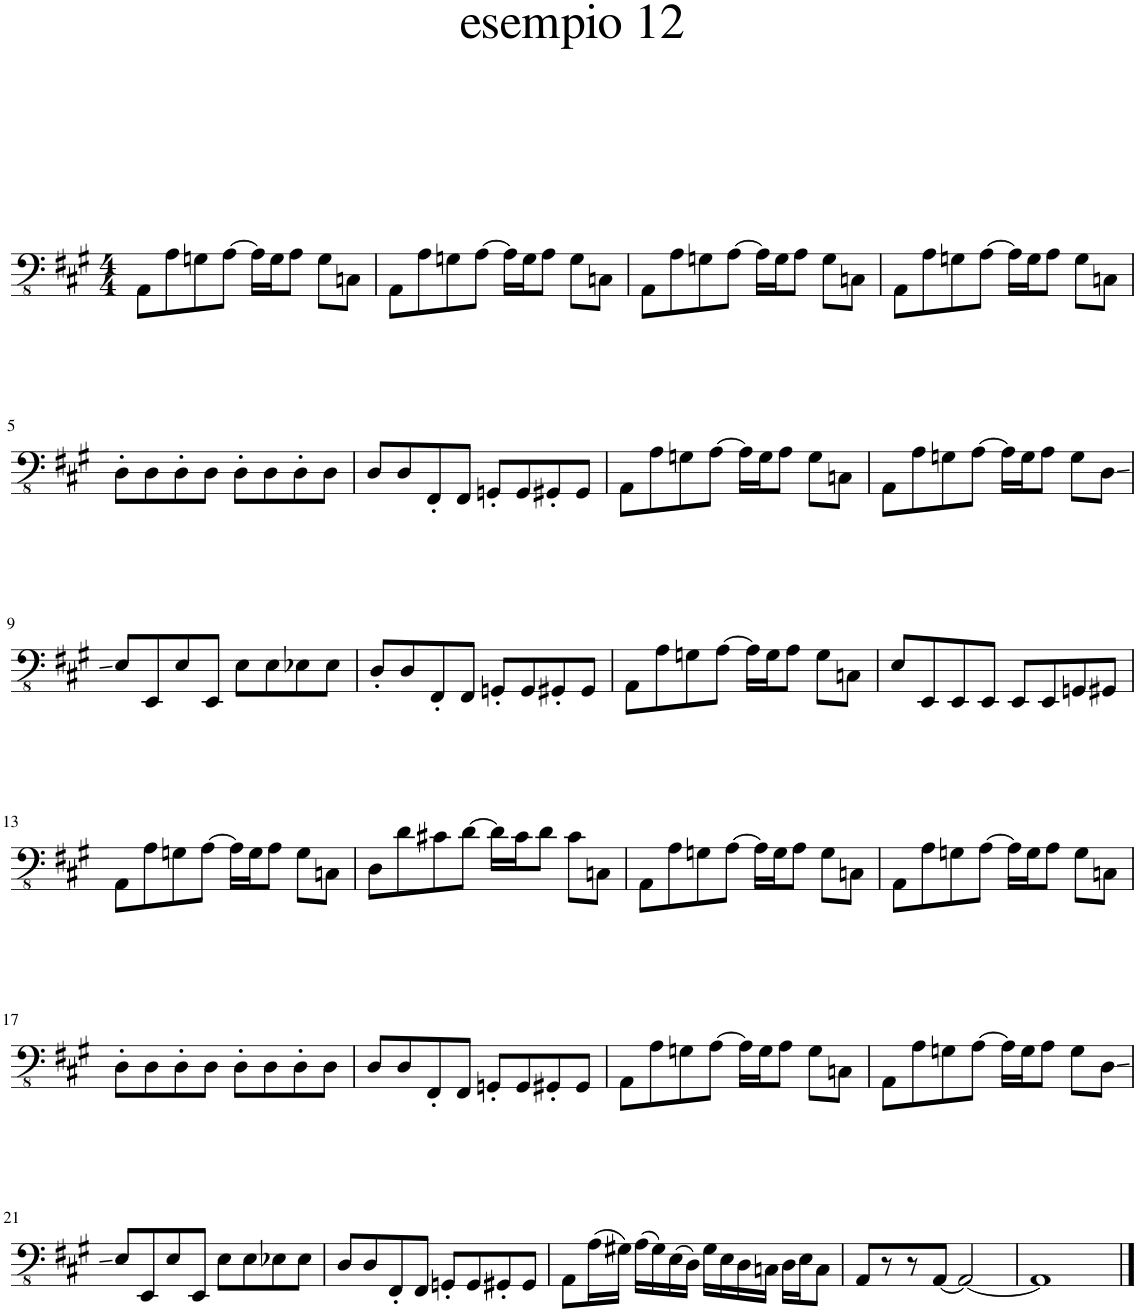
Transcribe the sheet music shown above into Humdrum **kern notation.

**kern
*part1
*staff1
*I"Basso elettrico
*I'B. el.
*clefFv4
*k[f#c#g#]
*M4/4
=1
8AAA\L
8AA\
8GGn\
[8AA\J
16AA\LL]
16GG\J
8AA\J
8GG\L
8CCn\J
=2
8AAA\L
8AA\
8GGn\
[8AA\J
16AA\LL]
16GG\J
8AA\J
8GG\L
8CCn\J
=3
8AAA\L
8AA\
8GGn\
[8AA\J
16AA\LL]
16GG\J
8AA\J
8GG\L
8CCn\J
=4
8AAA\L
8AA\
8GGn\
[8AA\J
16AA\LL]
16GG\J
8AA\J
8GG\L
8CCn\J
!!LO:LB:g=z
=5
8DD'\L
8DD\
8DD'\
8DD\J
8DD'\L
8DD\
8DD'\
8DD\J
=6
8DD/L
8DD/
8FFF#'/
8FFF#/J
8GGGn'/L
8GGG/
8GGG#X'/
8GGG#/J
=7
8AAA\L
8AA\
8GGn\
[8AA\J
16AA\LL]
16GG\J
8AA\J
8GG\L
8CCn\J
=8
8AAA\L
8AA\
8GGn\
[8AA\J
16AA\LL]
16GG\J
8AA\J
8GG\L
8DD\J
!!LO:LB:g=z
=9
8EE/L
8EEE/
8EE/
8EEE/J
8EE\L
8EE\
8EE-X\
8EE-\J
=10
8DD'/L
8DD/
8FFF#'/
8FFF#/J
8GGGn'/L
8GGG/
8GGG#X'/
8GGG#/J
=11
8AAA\L
8AA\
8GGn\
[8AA\J
16AA\LL]
16GG\J
8AA\J
8GG\L
8CCn\J
=12
8EE/L
8EEE/
8EEE/
8EEE/J
8EEE/L
8EEE/
8GGGn/
8GGG#X/J
!!LO:LB:g=z
=13
8AAA\L
8AA\
8GGn\
[8AA\J
16AA\LL]
16GG\J
8AA\J
8GG\L
8CCn\J
=14
8DD\L
8D\
8C#X\
[8D\J
16D\LL]
16C#\J
8D\J
8C#\L
8CCn\J
=15
8AAA\L
8AA\
8GGn\
[8AA\J
16AA\LL]
16GG\J
8AA\J
8GG\L
8CCn\J
=16
8AAA\L
8AA\
8GGn\
[8AA\J
16AA\LL]
16GG\J
8AA\J
8GG\L
8CCn\J
!!LO:LB:g=z
=17
8DD'\L
8DD\
8DD'\
8DD\J
8DD'\L
8DD\
8DD'\
8DD\J
=18
8DD/L
8DD/
8FFF#'/
8FFF#/J
8GGGn'/L
8GGG/
8GGG#X'/
8GGG#/J
=19
8AAA\L
8AA\
8GGn\
[8AA\J
16AA\LL]
16GG\J
8AA\J
8GG\L
8CCn\J
=20
8AAA\L
8AA\
8GGn\
[8AA\J
16AA\LL]
16GG\J
8AA\J
8GG\L
8DD\J
!!LO:LB:g=z
=21
8EE/L
8EEE/
8EE/
8EEE/J
8EE\L
8EE\
8EE-X\
8EE-\J
=22
8DD/L
8DD/
8FFF#'/
8FFF#/J
8GGGn'/L
8GGG/
8GGG#X'/
8GGG#/J
=23
8AAA\L
(16AA\L
16GG#X\JJ)
(16AA\LL
16GG#\)
(16EE\
16DD\JJ)
16GG#\LL
16EE\
16DD\
16CCn\JJ
16DD\LL
16EE\J
8CC\J
=24
8AAA/L
8r
8r
[8AAA/J
2AAA/_
=25
1AAA]
==
*-
